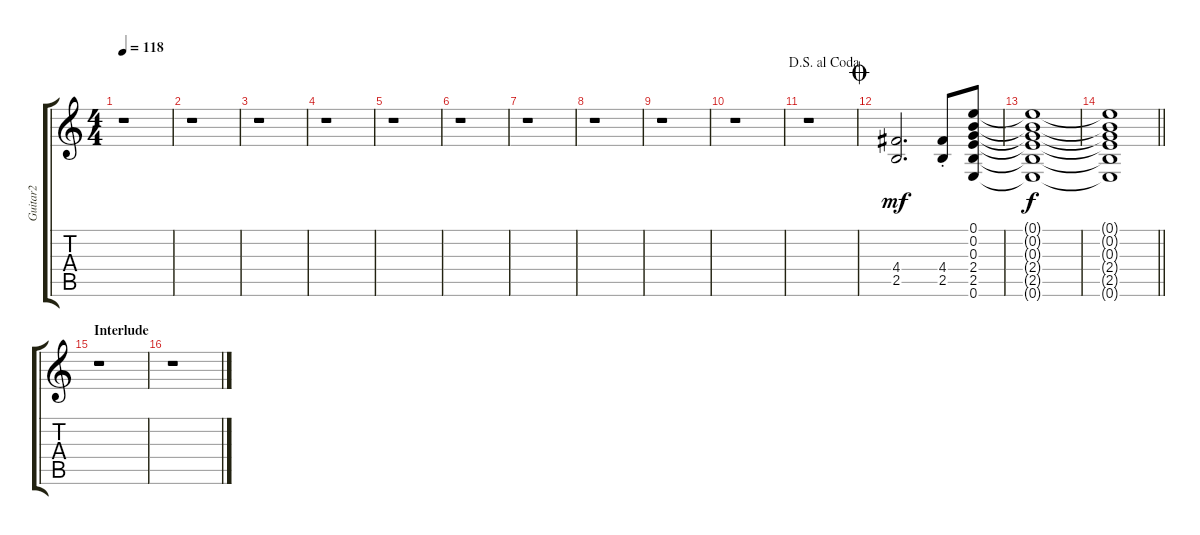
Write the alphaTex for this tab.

\track ("Guitar2" "Guitar2") {instrument distortionguitar}
\staff {score tabs}
\tuning (E4 B3 G3 D3 A2 E2) {hide}
\ts (4 4)
\tempo 118
\clef g2
\ks c
r.1{dy f} |
r.1 |
r.1 |
r.1 |
r.1 |
r.1 |
r.1 |
r.1 |
r.1 |
r.1 |
\jump dalsegnoalcoda
r.1 |
\jump coda
(4.4 2.5).2{d dy mf} (4.4 2.5{st}).8 (0.1 0.2 0.3 2.4 2.5 0.6).8 |
(0.1{t} 0.2{t} 0.3{t} 2.4{t} 2.5{t} 0.6{t}).1{dy f} |
\barLineRight lightlight
(0.1{t} 0.2{t} 0.3{t} 2.4{t} 2.5{t} 0.6{t}).1 |
\section ("" "Interlude")
r.1 |
r.1
